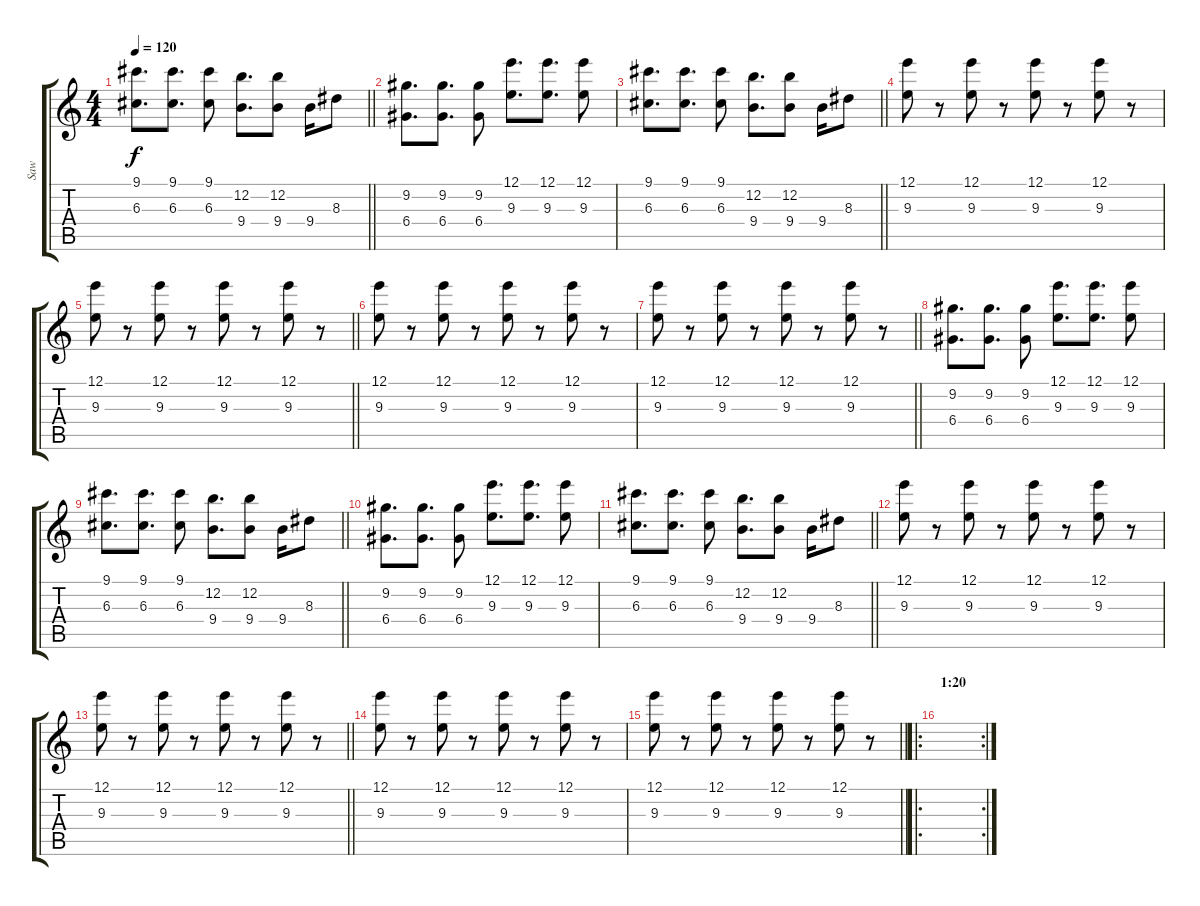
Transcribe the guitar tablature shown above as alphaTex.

\track ("Saw" "Saw") {instrument overdrivenguitar}
\staff {score tabs}
\tuning (E4 B3 G3 D3 A2 E2) {hide}
\ts (4 4)
\tempo 120
\clef g2
\barLineRight lightlight
\ks c
(9.1 6.3).8{d dy f} (9.1 6.3).8{d} (9.1 6.3).8 (12.2 9.4).8{d} (12.2 9.4).8 9.4.16 8.3.8 |
(9.2 6.4).8{d} (9.2 6.4).8{d} (9.2 6.4).8 (12.1 9.3).8{d} (12.1 9.3).8{d} (12.1 9.3).8 |
\barLineRight lightlight
(9.1 6.3).8{d} (9.1 6.3).8{d} (9.1 6.3).8 (12.2 9.4).8{d} (12.2 9.4).8 9.4.16 8.3.8 |
(12.1 9.3).8 r.8 (12.1 9.3).8 r.8 (12.1 9.3).8 r.8 (12.1 9.3).8 r.8 |
\barLineRight lightlight
(12.1 9.3).8 r.8 (12.1 9.3).8 r.8 (12.1 9.3).8 r.8 (12.1 9.3).8 r.8 |
(12.1 9.3).8 r.8 (12.1 9.3).8 r.8 (12.1 9.3).8 r.8 (12.1 9.3).8 r.8 |
\barLineRight lightlight
(12.1 9.3).8 r.8 (12.1 9.3).8 r.8 (12.1 9.3).8 r.8 (12.1 9.3).8 r.8 |
(9.2 6.4).8{d} (9.2 6.4).8{d} (9.2 6.4).8 (12.1 9.3).8{d} (12.1 9.3).8{d} (12.1 9.3).8 |
\barLineRight lightlight
(9.1 6.3).8{d} (9.1 6.3).8{d} (9.1 6.3).8 (12.2 9.4).8{d} (12.2 9.4).8 9.4.16 8.3.8 |
(9.2 6.4).8{d} (9.2 6.4).8{d} (9.2 6.4).8 (12.1 9.3).8{d} (12.1 9.3).8{d} (12.1 9.3).8 |
\barLineRight lightlight
(9.1 6.3).8{d} (9.1 6.3).8{d} (9.1 6.3).8 (12.2 9.4).8{d} (12.2 9.4).8 9.4.16 8.3.8 |
(12.1 9.3).8 r.8 (12.1 9.3).8 r.8 (12.1 9.3).8 r.8 (12.1 9.3).8 r.8 |
\barLineRight lightlight
(12.1 9.3).8 r.8 (12.1 9.3).8 r.8 (12.1 9.3).8 r.8 (12.1 9.3).8 r.8 |
(12.1 9.3).8 r.8 (12.1 9.3).8 r.8 (12.1 9.3).8 r.8 (12.1 9.3).8 r.8 |
\barLineRight lightlight
(12.1 9.3).8 r.8 (12.1 9.3).8 r.8 (12.1 9.3).8 r.8 (12.1 9.3).8 r.8 |
\ro
\rc 2
\section ("" "1:20")
